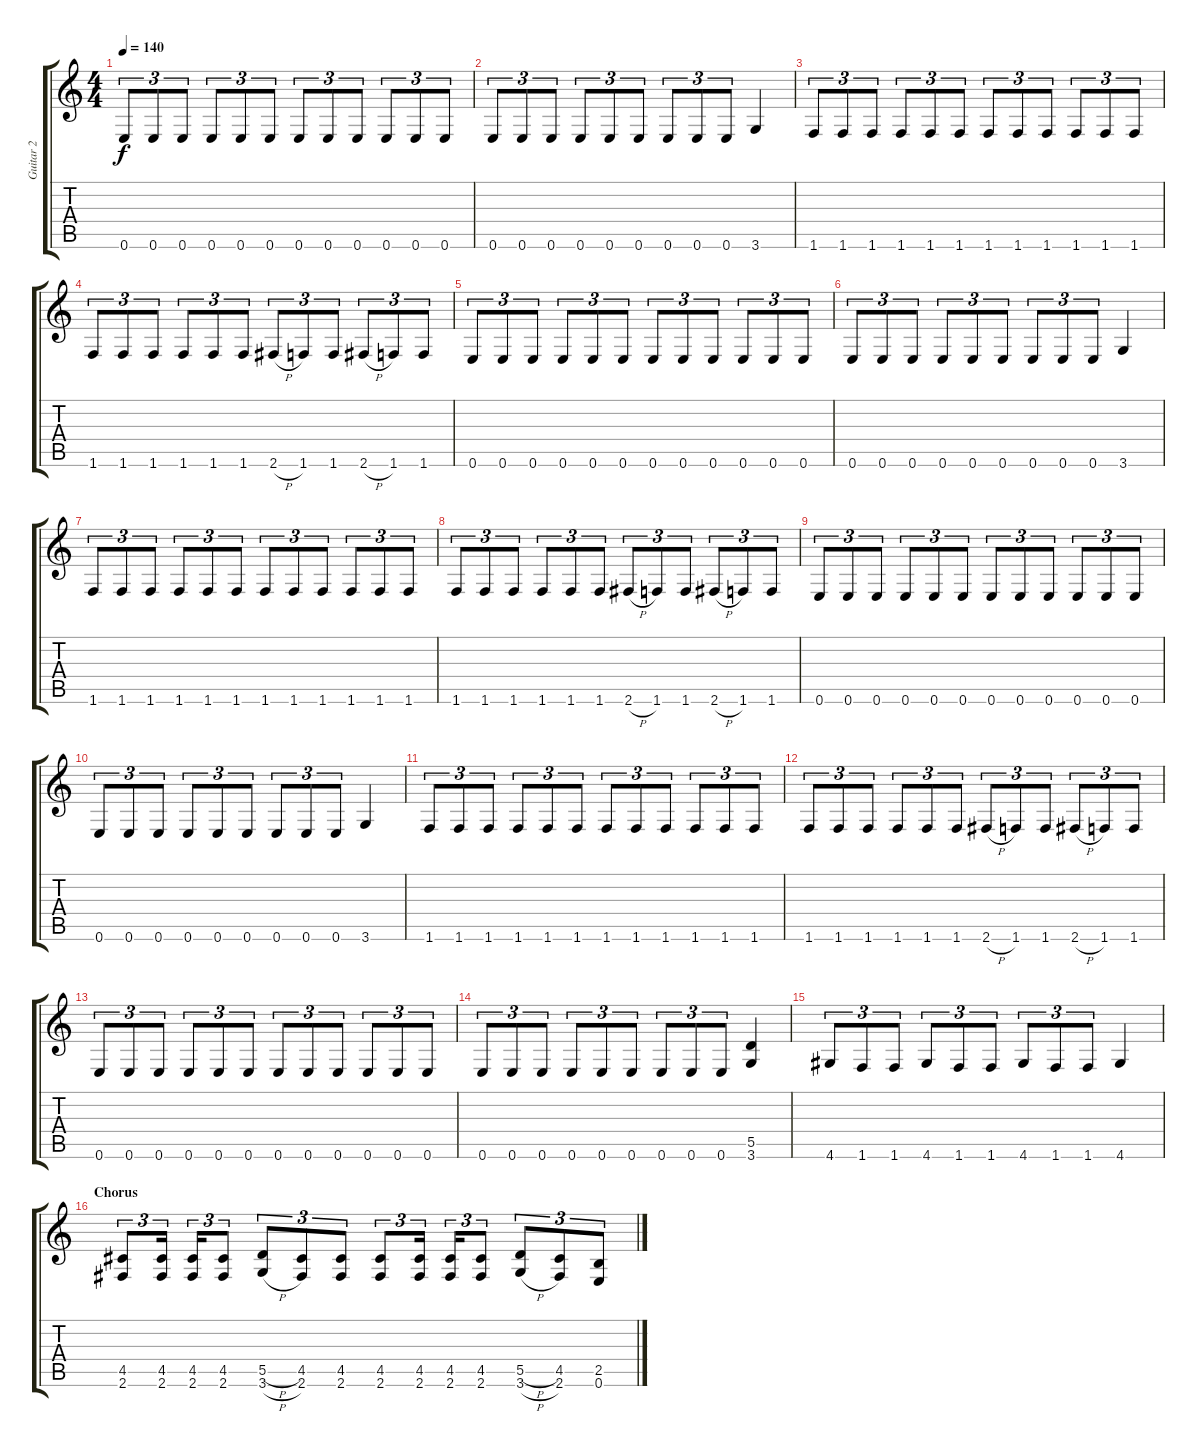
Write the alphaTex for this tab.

\track ("Guitar 2" "Guitar 2") {instrument distortionguitar}
\staff {score tabs}
\tuning (E4 B3 G3 D3 A2 E2) {hide}
\ts (4 4)
\tempo 140
\clef g2
\ks c
0.6.8{tu (3 2) dy f} 0.6.8{tu (3 2)} 0.6.8{tu (3 2)} 0.6.8{tu (3 2)} 0.6.8{tu (3 2)} 0.6.8{tu (3 2)} 0.6.8{tu (3 2)} 0.6.8{tu (3 2)} 0.6.8{tu (3 2)} 0.6.8{tu (3 2)} 0.6.8{tu (3 2)} 0.6.8{tu (3 2)} |
0.6.8{tu (3 2)} 0.6.8{tu (3 2)} 0.6.8{tu (3 2)} 0.6.8{tu (3 2)} 0.6.8{tu (3 2)} 0.6.8{tu (3 2)} 0.6.8{tu (3 2)} 0.6.8{tu (3 2)} 0.6.8{tu (3 2)} 3.6.4 |
1.6.8{tu (3 2)} 1.6.8{tu (3 2)} 1.6.8{tu (3 2)} 1.6.8{tu (3 2)} 1.6.8{tu (3 2)} 1.6.8{tu (3 2)} 1.6.8{tu (3 2)} 1.6.8{tu (3 2)} 1.6.8{tu (3 2)} 1.6.8{tu (3 2)} 1.6.8{tu (3 2)} 1.6.8{tu (3 2)} |
1.6.8{tu (3 2)} 1.6.8{tu (3 2)} 1.6.8{tu (3 2)} 1.6.8{tu (3 2)} 1.6.8{tu (3 2)} 1.6.8{tu (3 2)} 2.6{h}.8{tu (3 2)} 1.6.8{tu (3 2)} 1.6.8{tu (3 2)} 2.6{h}.8{tu (3 2)} 1.6.8{tu (3 2)} 1.6.8{tu (3 2)} |
0.6.8{tu (3 2)} 0.6.8{tu (3 2)} 0.6.8{tu (3 2)} 0.6.8{tu (3 2)} 0.6.8{tu (3 2)} 0.6.8{tu (3 2)} 0.6.8{tu (3 2)} 0.6.8{tu (3 2)} 0.6.8{tu (3 2)} 0.6.8{tu (3 2)} 0.6.8{tu (3 2)} 0.6.8{tu (3 2)} |
0.6.8{tu (3 2)} 0.6.8{tu (3 2)} 0.6.8{tu (3 2)} 0.6.8{tu (3 2)} 0.6.8{tu (3 2)} 0.6.8{tu (3 2)} 0.6.8{tu (3 2)} 0.6.8{tu (3 2)} 0.6.8{tu (3 2)} 3.6.4 |
1.6.8{tu (3 2)} 1.6.8{tu (3 2)} 1.6.8{tu (3 2)} 1.6.8{tu (3 2)} 1.6.8{tu (3 2)} 1.6.8{tu (3 2)} 1.6.8{tu (3 2)} 1.6.8{tu (3 2)} 1.6.8{tu (3 2)} 1.6.8{tu (3 2)} 1.6.8{tu (3 2)} 1.6.8{tu (3 2)} |
1.6.8{tu (3 2)} 1.6.8{tu (3 2)} 1.6.8{tu (3 2)} 1.6.8{tu (3 2)} 1.6.8{tu (3 2)} 1.6.8{tu (3 2)} 2.6{h}.8{tu (3 2)} 1.6.8{tu (3 2)} 1.6.8{tu (3 2)} 2.6{h}.8{tu (3 2)} 1.6.8{tu (3 2)} 1.6.8{tu (3 2)} |
0.6.8{tu (3 2)} 0.6.8{tu (3 2)} 0.6.8{tu (3 2)} 0.6.8{tu (3 2)} 0.6.8{tu (3 2)} 0.6.8{tu (3 2)} 0.6.8{tu (3 2)} 0.6.8{tu (3 2)} 0.6.8{tu (3 2)} 0.6.8{tu (3 2)} 0.6.8{tu (3 2)} 0.6.8{tu (3 2)} |
0.6.8{tu (3 2)} 0.6.8{tu (3 2)} 0.6.8{tu (3 2)} 0.6.8{tu (3 2)} 0.6.8{tu (3 2)} 0.6.8{tu (3 2)} 0.6.8{tu (3 2)} 0.6.8{tu (3 2)} 0.6.8{tu (3 2)} 3.6.4 |
1.6.8{tu (3 2)} 1.6.8{tu (3 2)} 1.6.8{tu (3 2)} 1.6.8{tu (3 2)} 1.6.8{tu (3 2)} 1.6.8{tu (3 2)} 1.6.8{tu (3 2)} 1.6.8{tu (3 2)} 1.6.8{tu (3 2)} 1.6.8{tu (3 2)} 1.6.8{tu (3 2)} 1.6.8{tu (3 2)} |
1.6.8{tu (3 2)} 1.6.8{tu (3 2)} 1.6.8{tu (3 2)} 1.6.8{tu (3 2)} 1.6.8{tu (3 2)} 1.6.8{tu (3 2)} 2.6{h}.8{tu (3 2)} 1.6.8{tu (3 2)} 1.6.8{tu (3 2)} 2.6{h}.8{tu (3 2)} 1.6.8{tu (3 2)} 1.6.8{tu (3 2)} |
0.6.8{tu (3 2)} 0.6.8{tu (3 2)} 0.6.8{tu (3 2)} 0.6.8{tu (3 2)} 0.6.8{tu (3 2)} 0.6.8{tu (3 2)} 0.6.8{tu (3 2)} 0.6.8{tu (3 2)} 0.6.8{tu (3 2)} 0.6.8{tu (3 2)} 0.6.8{tu (3 2)} 0.6.8{tu (3 2)} |
0.6.8{tu (3 2)} 0.6.8{tu (3 2)} 0.6.8{tu (3 2)} 0.6.8{tu (3 2)} 0.6.8{tu (3 2)} 0.6.8{tu (3 2)} 0.6.8{tu (3 2)} 0.6.8{tu (3 2)} 0.6.8{tu (3 2)} (5.5 3.6).4 |
\section ("" "")
4.6.8{tu (3 2)} 1.6.8{tu (3 2)} 1.6.8{tu (3 2)} 4.6.8{tu (3 2)} 1.6.8{tu (3 2)} 1.6.8{tu (3 2)} 4.6.8{tu (3 2)} 1.6.8{tu (3 2)} 1.6.8{tu (3 2)} 4.6.4 |
\section ("" "Chorus")
(4.5 2.6).8{tu (3 2)} (4.5 2.6).16{tu (3 2)} (4.5 2.6).16{tu (3 2)} (4.5 2.6).8{tu (3 2)} (5.5{h} 3.6{h}).8{tu (3 2)} (4.5 2.6).8{tu (3 2)} (4.5 2.6).8{tu (3 2)} (4.5 2.6).8{tu (3 2)} (4.5 2.6).16{tu (3 2)} (4.5 2.6).16{tu (3 2)} (4.5 2.6).8{tu (3 2)} (5.5{h} 3.6{h}).8{tu (3 2)} (4.5 2.6).8{tu (3 2)} (2.5 0.6).8{tu (3 2)}
